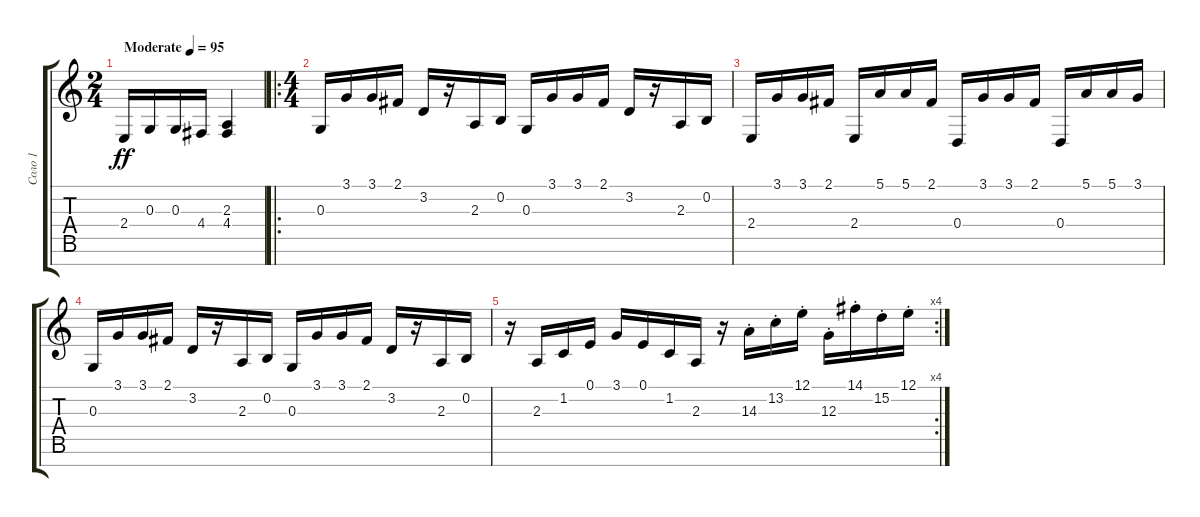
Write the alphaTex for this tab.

\track ("Соло 1" "Соло 1") {instrument acousticgrandpiano}
\staff {score tabs}
\tuning (E4 B3 G3 D3 A2 E2 B1) {hide}
\ts (2 4)
\tempo (95 "Moderate")
\clef g2
\ks c
2.4.16{dy ff instrument acousticgrandpiano} 0.3.16 0.3.16 4.4.16 (2.3 4.4).4 |
\ro
\ts (4 4)
0.3.16 3.1.16 3.1.16 2.1.16 3.2.16 r.16 2.3.16 0.2.16 0.3.16 3.1.16 3.1.16 2.1.16 3.2.16 r.16 2.3.16 0.2.16 |
2.4.16 3.1.16 3.1.16 2.1.16 2.4.16 5.1.16 5.1.16 2.1.16 0.4.16 3.1.16 3.1.16 2.1.16 0.4.16 5.1.16 5.1.16 3.1.16 |
0.3.16 3.1.16 3.1.16 2.1.16 3.2.16 r.16 2.3.16 0.2.16 0.3.16 3.1.16 3.1.16 2.1.16 3.2.16 r.16 2.3.16 0.2.16 |
\rc 4
r.16 2.3.16 1.2.16 0.1.16 3.1.16 0.1.16 1.2.16 2.3.16 r.16 14.3{st}.16 13.2{st}.16 12.1{st}.16 12.3{st}.16 14.1{st}.16 15.2{st}.16 12.1{st}.16
